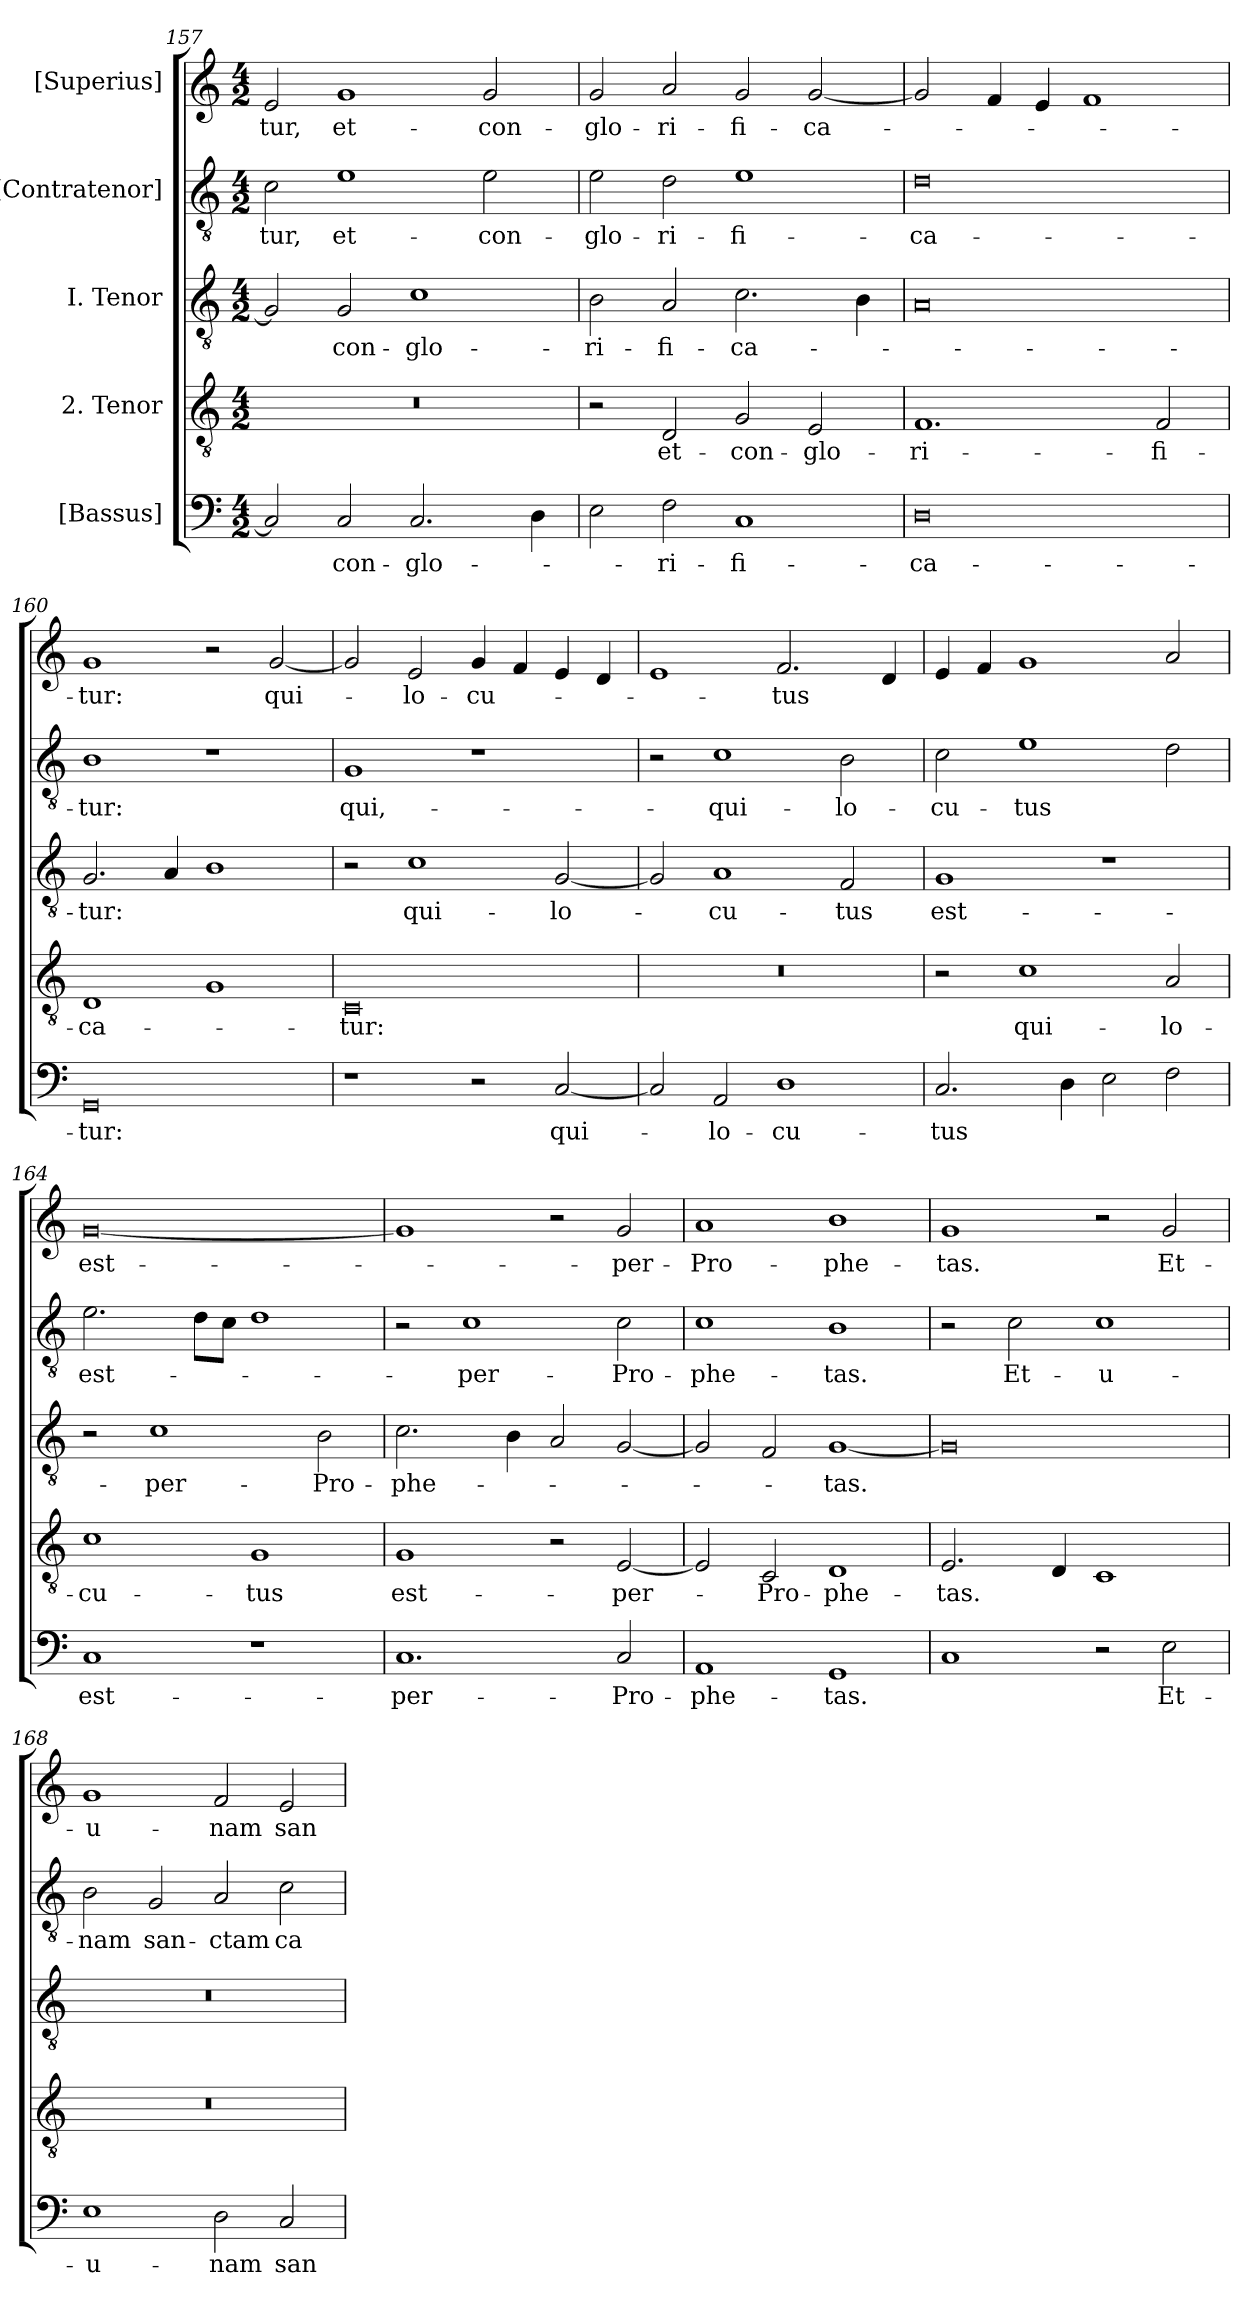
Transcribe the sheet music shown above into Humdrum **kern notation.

**kern	**text	**kern	**text	**kern	**text	**kern	**text	**kern	**text
*part5	*part5	*part4	*part4	*part3	*part3	*part2	*part2	*part1	*part1
*staff5	*staff5	*staff4	*staff4	*staff3	*staff3	*staff2	*staff2	*staff1	*staff1
*I"[Bassus]	*	*I"2. Tenor	*	*I"I. Tenor	*	*I"[Contratenor]	*	*I"[Superius]	*
*clefF4	*	*clefGv2	*	*clefGv2	*	*clefGv2	*	*clefG2	*
*k[]	*	*k[]	*	*k[]	*	*k[]	*	*k[]	*
*M4/2	*	*M4/2	*	*M4/2	*	*M4/2	*	*M4/2	*
=157	=157	=157	=157	=157	=157	=157	=157	=157	=157
2C/]	.	0r	.	2G/]	.	2c\	-tur,	2e/	-tur,
2C/	con-	.	.	2G/	con-	1e\	et-	1g/	et-
2.C/	-glo-	.	.	1c\	-glo-	.	.	.	.
.	.	.	.	.	.	2e\	con-	2g/	con-
4D\	.	.	.	.	.	.	.	.	.
=158	=158	=158	=158	=158	=158	=158	=158	=158	=158
2E\	.	2r	.	2B\	-ri-	2e\	-glo-	2g/	-glo-
2F\	-ri-	2D/	et-	2A/	-fi-	2d\	-ri-	2a/	-ri-
1C/	-fi-	2G/	con-	2.c\	-ca-	1e\	-fi-	2g/	-fi-
.	.	2E/	-glo-	.	.	.	.	[2g/	-ca-
.	.	.	.	4B\	.	.	.	.	.
=159	=159	=159	=159	=159	=159	=159	=159	=159	=159
0D\	-ca-	1.F/	-ri-	0A/	.	0d\	-ca-	2g/]	.
.	.	.	.	.	.	.	.	4f/	.
.	.	.	.	.	.	.	.	4e/	.
.	.	.	.	.	.	.	.	1f/	.
.	.	2F/	-fi-	.	.	.	.	.	.
=160	=160	=160	=160	=160	=160	=160	=160	=160	=160
0GG/	-tur:	1D/	-ca-	2.G/	-tur:	1B\	-tur:	1g/	-tur:
.	.	.	.	4A/	.	.	.	.	.
.	.	1G/	.	1B\	.	1r	.	2r	.
.	.	.	.	.	.	.	.	[2g/	qui-
=161	=161	=161	=161	=161	=161	=161	=161	=161	=161
1r	.	0C/	-tur:	2r	.	1G/	qui,-	2g/]	.
.	.	.	.	1c\	qui-	.	.	2e/	lo-
2r	.	.	.	.	.	1r	.	4g/	-cu-
.	.	.	.	.	.	.	.	4f/	.
[2C/	qui-	.	.	[2G/	lo-	.	.	4e/	.
.	.	.	.	.	.	.	.	4d/	.
=162	=162	=162	=162	=162	=162	=162	=162	=162	=162
2C/]	.	0r	.	2G/]	.	2r	.	1e/	.
2AA/	lo-	.	.	1A/	-cu-	1c\	qui-	.	.
1D\	-cu-	.	.	.	.	.	.	2.f/	-tus
.	.	.	.	2F/	-tus	2B\	lo-	.	.
.	.	.	.	.	.	.	.	4d/	.
=163	=163	=163	=163	=163	=163	=163	=163	=163	=163
2.C/	-tus	2r	.	1G/	est-	2c\	-cu-	4e/	.
.	.	.	.	.	.	.	.	4f/	.
.	.	1c\	qui-	.	.	1e\	-tus	1g/	.
4D\	.	.	.	.	.	.	.	.	.
2E\	.	.	.	1r	.	.	.	.	.
2F\	.	2A/	lo-	.	.	2d\	.	2a/	.
=164	=164	=164	=164	=164	=164	=164	=164	=164	=164
1C/	est-	1c\	-cu-	2r	.	2.e\	est-	[0g/	est-
.	.	.	.	1c\	per-	.	.	.	.
.	.	.	.	.	.	8d\L	.	.	.
.	.	.	.	.	.	8c\J	.	.	.
1r	.	1G/	-tus	.	.	1d\	.	.	.
.	.	.	.	2B\	Pro-	.	.	.	.
=165	=165	=165	=165	=165	=165	=165	=165	=165	=165
1.C/	per-	1G/	est-	2.c\	-phe-	2r	.	1g/]	.
.	.	.	.	.	.	1c\	per-	.	.
.	.	.	.	4B\	.	.	.	.	.
.	.	2r	.	2A/	.	.	.	2r	.
2C/	Pro-	[2E/	per-	[2G/	.	2c\	Pro-	2g/	per-
=166	=166	=166	=166	=166	=166	=166	=166	=166	=166
1AA/	-phe-	2E/]	.	2G/]	.	1c\	-phe-	1a/	Pro-
.	.	2C/	Pro-	2F/	.	.	.	.	.
1GG/	-tas.	1D/	-phe-	[1G/	-tas.	1B\	-tas.	1b\	-phe-
=167	=167	=167	=167	=167	=167	=167	=167	=167	=167
1C/	.	2.E/	-tas.	0G/]	.	2r	.	1g/	-tas.
.	.	.	.	.	.	2c\	Et-	.	.
.	.	4D/	.	.	.	.	.	.	.
2r	.	1C/	.	.	.	1c\	u-	2r	.
2E\	Et-	.	.	.	.	.	.	2g/	Et-
=168	=168	=168	=168	=168	=168	=168	=168	=168	=168
1E\	u-	0r	.	0r	.	2B\	-nam	1g/	u-
.	.	.	.	.	.	2G/	san-	.	.
2D\	-nam	.	.	.	.	2A/	-ctam	2f/	-nam
2C/	san-	.	.	.	.	2c\	ca-	2e/	san-
=	=	=	=	=	=	=	=	=	=
*-	*-	*-	*-	*-	*-	*-	*-	*-	*-
